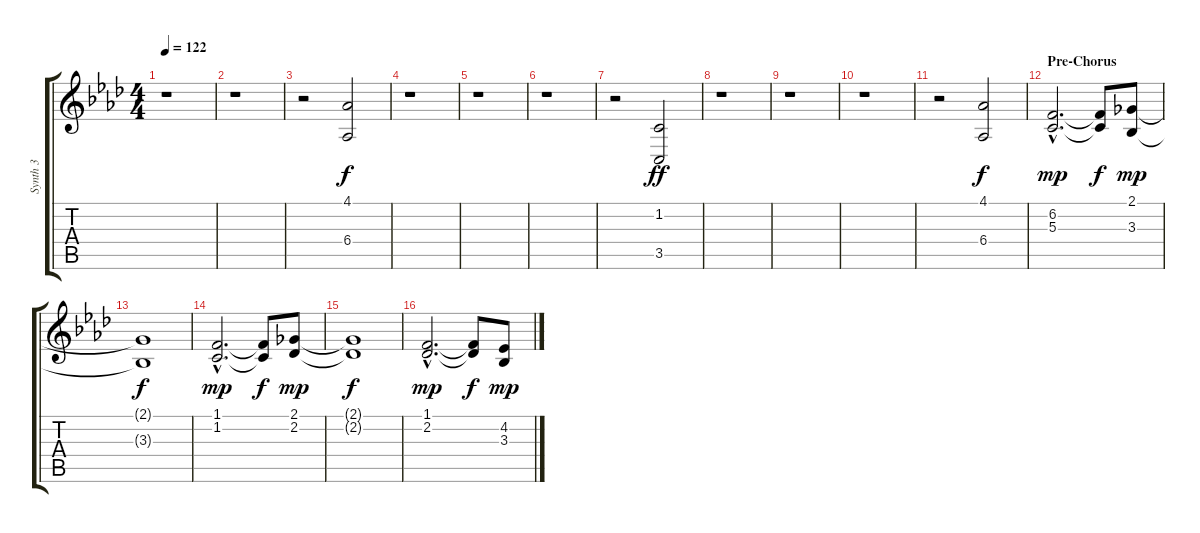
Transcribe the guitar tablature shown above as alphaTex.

\track ("Synth 3" "Synth 3") {instrument stringensemble1}
\staff {score tabs}
\tuning (E4 B3 G3 D3 A2 E2) {hide}
\ts (4 4)
\tempo 122
\clef g2
\ks ab
r.1{dy f} |
r.1 |
r.2 (4.1 6.4).2 |
r.1 |
r.1 |
r.1 |
r.2 (1.2 3.5).2{dy ff} |
r.1 |
r.1 |
r.1 |
r.2 (4.1 6.4).2{dy f} |
\section ("" "Pre-Chorus")
(6.2{hac} 5.3{hac}).2{d dy mp} (6.2{t} 5.3{t}).8{dy f} (2.1 3.3).8{dy mp} |
(2.1{t} 3.3{t}).1{dy f} |
(1.1{hac} 1.2{hac}).2{d dy mp} (1.1{t} 1.2{t}).8{dy f} (2.1 2.2).8{dy mp} |
(2.1{t} 2.2{t}).1{dy f} |
(1.1{hac} 2.2{hac}).2{d dy mp} (1.1{t} 2.2{t}).8{dy f} (4.2 3.3).8{dy mp}
